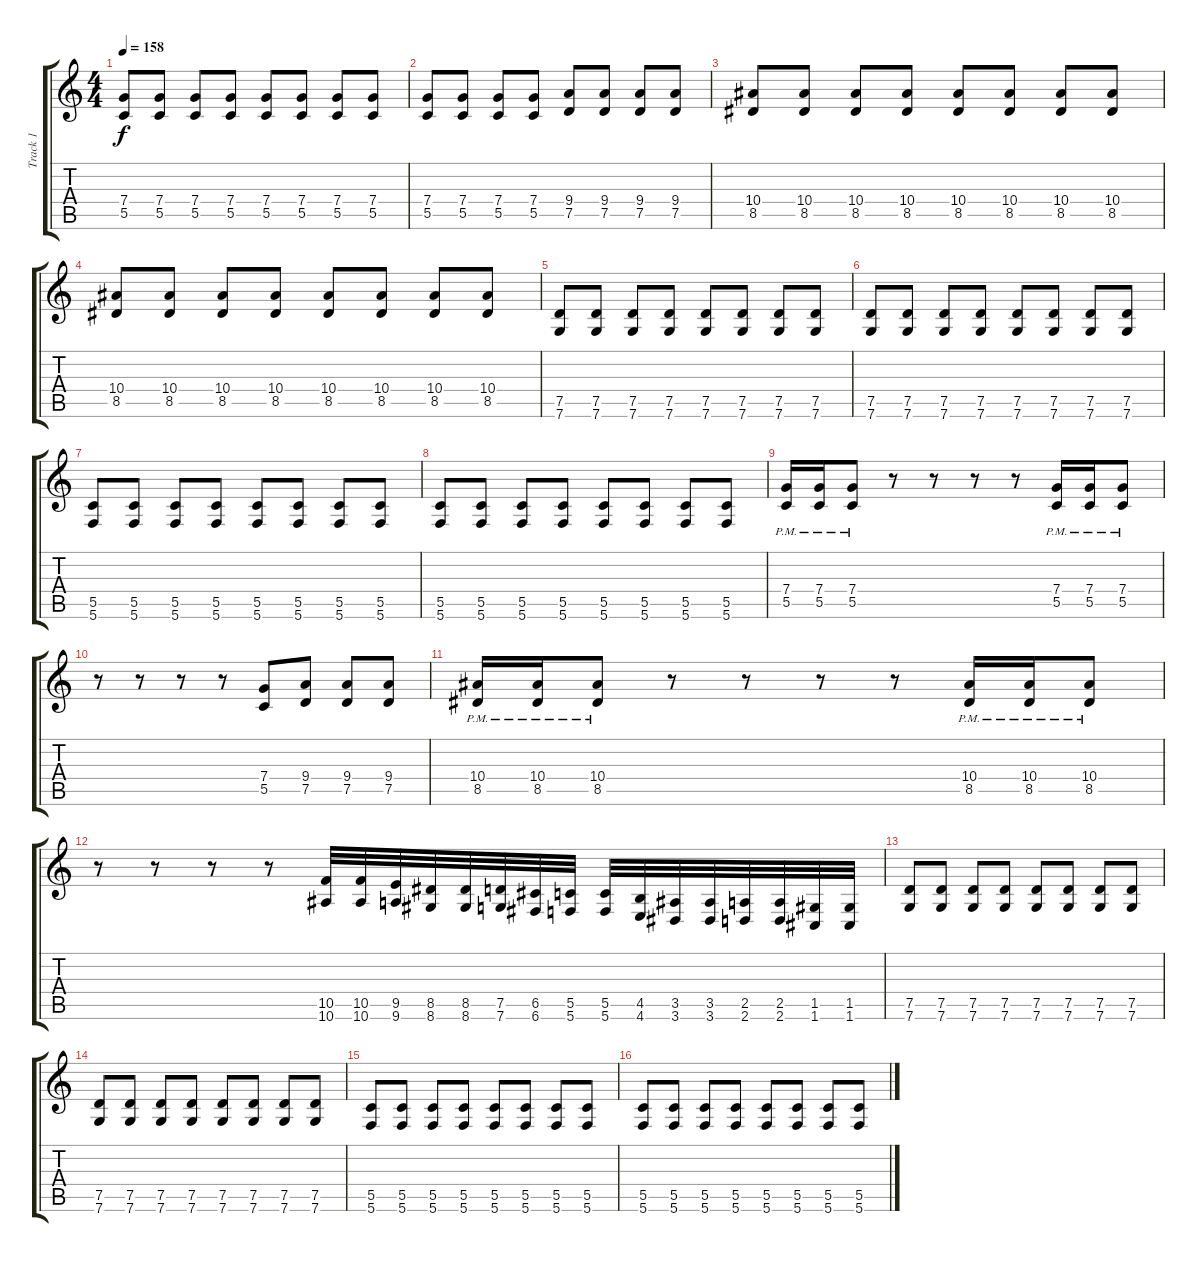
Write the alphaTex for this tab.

\track ("Track 1" "Track 1") {instrument distortionguitar}
\staff {score tabs}
\tuning (D4 A3 F3 C3 G2 C2) {hide}
\ts (4 4)
\tempo 158
\clef g2
\ks c
(7.4 5.5).8{dy f} (7.4 5.5).8 (7.4 5.5).8 (7.4 5.5).8 (7.4 5.5).8 (7.4 5.5).8 (7.4 5.5).8 (7.4 5.5).8 |
(7.4 5.5).8 (7.4 5.5).8 (7.4 5.5).8 (7.4 5.5).8 (9.4 7.5).8 (9.4 7.5).8 (9.4 7.5).8 (9.4 7.5).8 |
(10.4 8.5).8 (10.4 8.5).8 (10.4 8.5).8 (10.4 8.5).8 (10.4 8.5).8 (10.4 8.5).8 (10.4 8.5).8 (10.4 8.5).8 |
(10.4 8.5).8 (10.4 8.5).8 (10.4 8.5).8 (10.4 8.5).8 (10.4 8.5).8 (10.4 8.5).8 (10.4 8.5).8 (10.4 8.5).8 |
(7.5 7.6).8 (7.5 7.6).8 (7.5 7.6).8 (7.5 7.6).8 (7.5 7.6).8 (7.5 7.6).8 (7.5 7.6).8 (7.5 7.6).8 |
(7.5 7.6).8 (7.5 7.6).8 (7.5 7.6).8 (7.5 7.6).8 (7.5 7.6).8 (7.5 7.6).8 (7.5 7.6).8 (7.5 7.6).8 |
(5.5 5.6).8 (5.5 5.6).8 (5.5 5.6).8 (5.5 5.6).8 (5.5 5.6).8 (5.5 5.6).8 (5.5 5.6).8 (5.5 5.6).8 |
(5.5 5.6).8 (5.5 5.6).8 (5.5 5.6).8 (5.5 5.6).8 (5.5 5.6).8 (5.5 5.6).8 (5.5 5.6).8 (5.5 5.6).8 |
(7.4{pm} 5.5{pm}).16 (7.4{pm} 5.5{pm}).16 (7.4{pm} 5.5{pm}).8 r.8 r.8 r.8 r.8 (7.4{pm} 5.5{pm}).16 (7.4{pm} 5.5{pm}).16 (7.4{pm} 5.5{pm}).8 |
r.8 r.8 r.8 r.8 (7.4 5.5).8 (9.4 7.5).8 (9.4 7.5).8 (9.4 7.5).8 |
(10.4{pm} 8.5{pm}).16 (10.4{pm} 8.5{pm}).16 (10.4{pm} 8.5{pm}).8 r.8 r.8 r.8 r.8 (10.4{pm} 8.5{pm}).16 (10.4{pm} 8.5{pm}).16 (10.4{pm} 8.5{pm}).8 |
r.8 r.8 r.8 r.8 (10.5 10.6).32 (10.5 10.6).32 (9.5 9.6).32 (8.5 8.6).32 (8.5 8.6).32 (7.5 7.6).32 (6.5 6.6).32 (5.5 5.6).32 (5.5 5.6).32 (4.5 4.6).32 (3.5 3.6).32 (3.5 3.6).32 (2.5 2.6).32 (2.5 2.6).32 (1.5 1.6).32 (1.5 1.6).32 |
(7.5 7.6).8 (7.5 7.6).8 (7.5 7.6).8 (7.5 7.6).8 (7.5 7.6).8 (7.5 7.6).8 (7.5 7.6).8 (7.5 7.6).8 |
(7.5 7.6).8 (7.5 7.6).8 (7.5 7.6).8 (7.5 7.6).8 (7.5 7.6).8 (7.5 7.6).8 (7.5 7.6).8 (7.5 7.6).8 |
(5.5 5.6).8 (5.5 5.6).8 (5.5 5.6).8 (5.5 5.6).8 (5.5 5.6).8 (5.5 5.6).8 (5.5 5.6).8 (5.5 5.6).8 |
(5.5 5.6).8 (5.5 5.6).8 (5.5 5.6).8 (5.5 5.6).8 (5.5 5.6).8 (5.5 5.6).8 (5.5 5.6).8 (5.5 5.6).8
